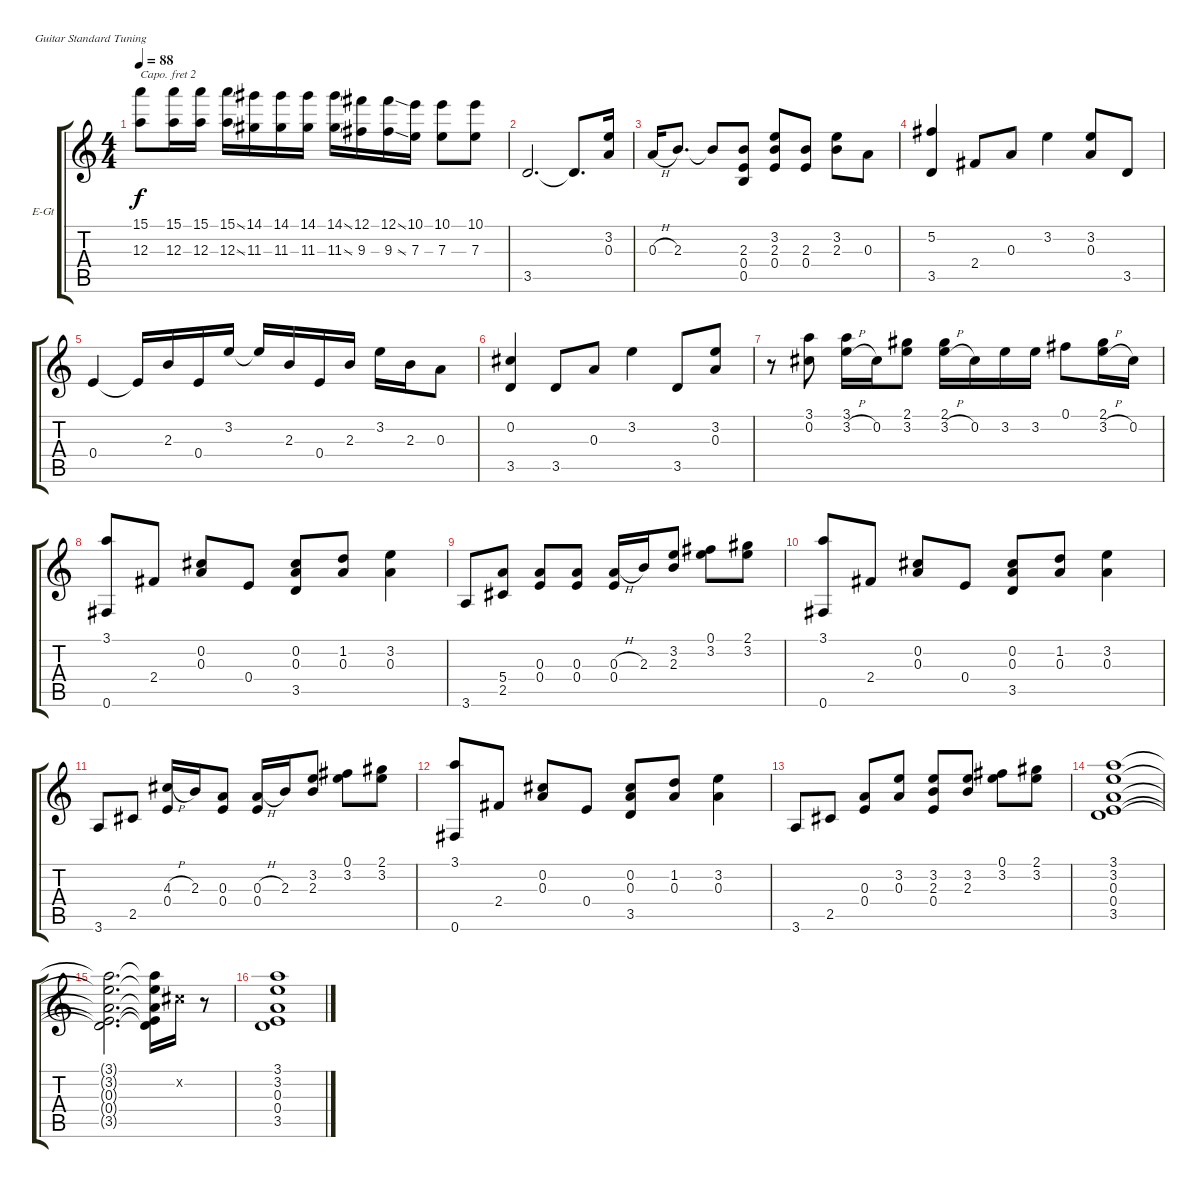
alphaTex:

\bracketExtendMode groupsimilarinstruments
\firstSystemTrackNameOrientation horizontal
\otherSystemsTrackNameOrientation horizontal
\track ("Crunch Guitar" "E-Gt") {instrument overdrivenguitar}
\staff {score tabs}
\capo 2
\tuning (E4 B3 G3 D3 A2 E2)
\ts (4 4)
\tempo 88
\clef g2
\ks c
(15.1 12.3).8{dy f} (15.1 12.3).16 (15.1 12.3).16 (15.1{ss} 12.3{ss}).16 (14.1 11.3).16 (14.1 11.3).16 (14.1 11.3).16 (14.1{ss} 11.3{ss}).16 (12.1 9.3).16 (12.1{ss} 9.3{ss}).16 (10.1 7.3).16 (10.1 7.3).8 (10.1 7.3).8 |
3.5.2{d} 3.5{t}.8{d} (3.2 0.3).16 |
0.3{h}.16 2.3.8{d} 2.3{t}.8 (2.3 0.4 0.5).8 (3.2 2.3 0.4).8 (2.3 0.4).8 (3.2 2.3).8 0.3.8 |
(5.2 3.5).4 2.4.8 0.3.8 3.2.4 (3.2 0.3).8 3.5.8 |
0.4.4 0.4{t}.16 2.3.16 0.4.16 3.2.16 3.2{t}.16 2.3.16 0.4.16 2.3.16 3.2.16 2.3.16 0.3.8 |
(0.2 3.5).4 3.5.8 0.3.8 3.2.4 3.5.8 (3.2 0.3).8 |
r.8 (3.1 0.2).8 (3.1 3.2{h}).16 0.2.16 (2.1 3.2).8 (2.1 3.2{h}).16 0.2.16 3.2.16 3.2.16 0.1.8 (2.1 3.2{h}).16 0.2.16 |
(3.1 0.6).8 2.4.8 (0.2 0.3).8 0.4.8 (0.2 0.3 3.5).8 (1.2 0.3).8 (3.2 0.3).4 |
3.6.8 (5.4 2.5).8 (0.3 0.4).8 (0.3 0.4).8 (0.3{h} 0.4).16 2.3.16 (3.2 2.3).8 (0.1 3.2).8 (2.1 3.2).8 |
(3.1 0.6).8 2.4.8 (0.2 0.3).8 0.4.8 (0.2 0.3 3.5).8 (1.2 0.3).8 (3.2 0.3).4 |
3.6.8 2.5.8 (4.3{h} 0.4).16 2.3.16 (0.3 0.4).8 (0.3{h} 0.4).16 2.3.16 (3.2 2.3).8 (0.1 3.2).8 (2.1 3.2).8 |
(3.1 0.6).8 2.4.8 (0.2 0.3).8 0.4.8 (0.2 0.3 3.5).8 (1.2 0.3).8 (3.2 0.3).4 |
3.6.8 2.5.8 (0.3 0.4).8 (3.2 0.3).8 (3.2 2.3 0.4).8 (3.2 2.3).8 (0.1 3.2).8 (2.1 3.2).8 |
(3.1 3.2 0.3 0.4 3.5).1 |
(3.1{t} 3.2{t} 0.3{t} 0.4{t} 3.5{t}).2{d} (3.1{t} 3.2{t} 0.3{t} 0.4{t} 3.5{t}).16 0.2{x}.16 r.8 |
(3.1 3.2 0.3 0.4 3.5).1
